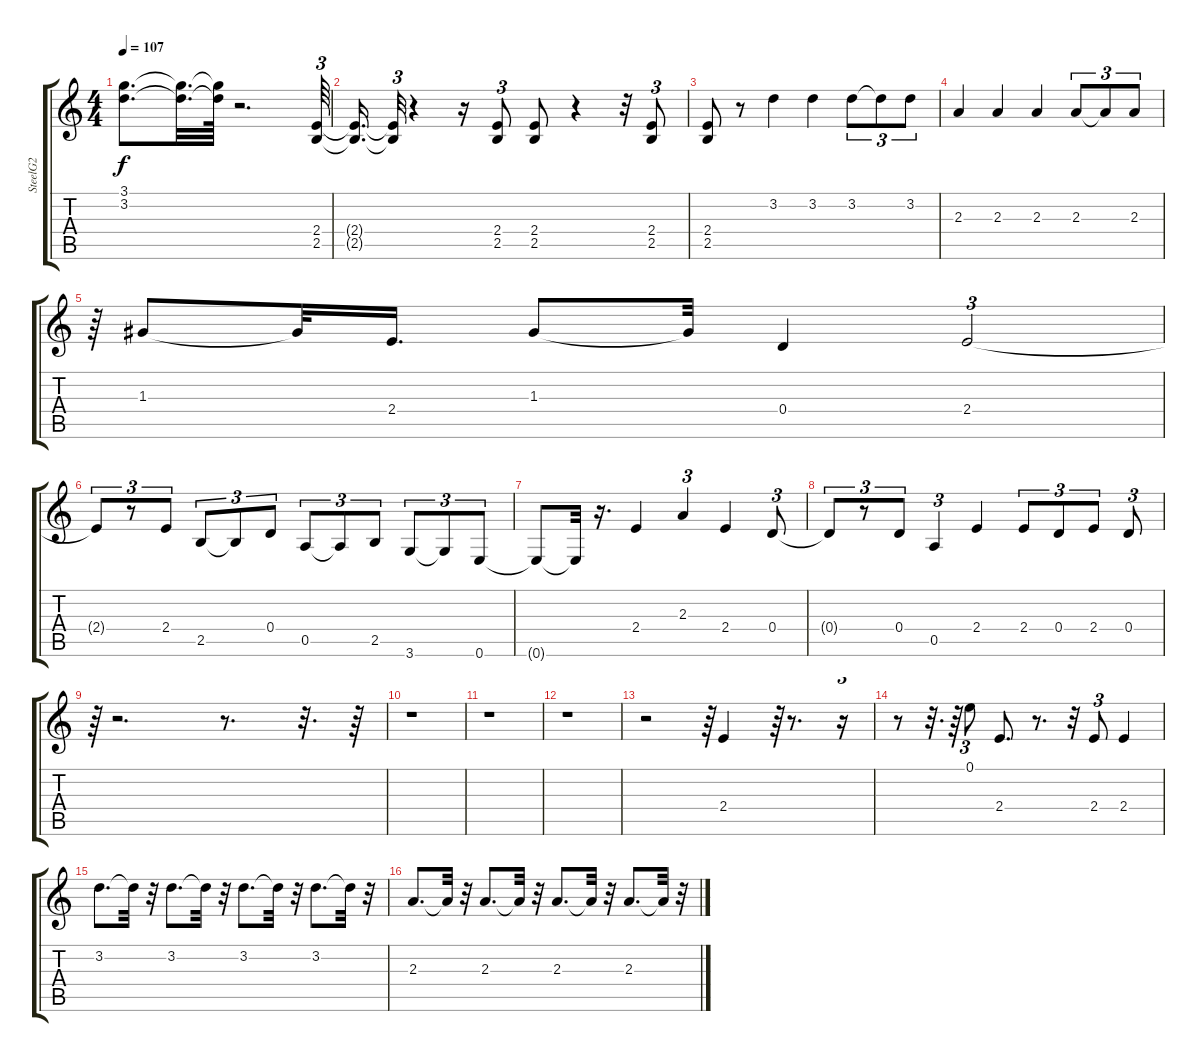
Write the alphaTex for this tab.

\track ("SteelG2" "SteelG2") {instrument acousticguitarsteel}
\staff {score tabs}
\tuning (E4 B3 G3 D3 A2 E2) {hide}
\ts (4 4)
\tempo 107
\clef g2
\ks c
(3.1{t} 3.2{t}).8{d dy f} (3.1{t} 3.2{t}).32{d} (3.1{t} 3.2{t}).64 r.2{d} (2.4 2.5).64{tu (3 2)} |
(2.4{t} 2.5{t}).16{d} (2.4{t} 2.5{t}).32{tu (3 2)} r.4 r.16 (2.4 2.5).8{tu (3 2)} (2.4 2.5).8 r.4 r.32 (2.4 2.5).8{tu (3 2)} |
(2.4 2.5).8 r.8 3.2.4 3.2.4 3.2.8{tu (3 2)} 3.2{t}.8{tu (3 2)} 3.2.8{tu (3 2)} |
2.3.4 2.3.4 2.3.4 2.3.8{tu (3 2)} 2.3{t}.8{tu (3 2)} 2.3.8{tu (3 2)} |
r.64{tu (3 2)} 1.3.8 1.3{t}.32 2.4.16{d} 1.3.8 1.3{t}.32 0.4.4 2.4.2{tu (3 2)} |
2.4{t}.8{tu (3 2)} r.8{tu (3 2)} 2.4.8{tu (3 2)} 2.5.8{tu (3 2)} 2.5{t}.8{tu (3 2)} 0.4.8{tu (3 2)} 0.5.8{tu (3 2)} 0.5{t}.8{tu (3 2)} 2.5.8{tu (3 2)} 3.6.8{tu (3 2)} 3.6{t}.8{tu (3 2)} 0.6.8{tu (3 2)} |
0.6{t}.8 0.6{t}.32 r.16{d} 2.4.4 2.3.4{tu (3 2)} 2.4.4 0.4.8{tu (3 2)} |
0.4{t}.8{tu (3 2)} r.8{tu (3 2)} 0.4.8{tu (3 2)} 0.5.4{tu (3 2)} 2.4.4 2.4.8{tu (3 2)} 0.4.8{tu (3 2)} 2.4.8{tu (3 2)} 0.4.8{tu (3 2)} |
r.64{tu (3 2)} r.2{d} r.8{d} r.32{d} r.64 |
r.1 |
r.1 |
r.1 |
r.2 r.64{tu (3 2)} 2.4.4 r.64{tu (3 2)} r.8{d} r.16{tu (3 2)} |
r.8 r.32{d} r.64 0.1.8{tu (3 2)} 2.4.8{d} r.8{d} r.32 2.4.8{tu (3 2)} 2.4.4 |
3.2.8{d} 3.2{t}.32 r.32 3.2.8{d} 3.2{t}.32 r.32 3.2.8{d} 3.2{t}.32 r.32 3.2.8{d} 3.2{t}.32 r.32 |
2.3.8{d} 2.3{t}.32 r.32 2.3.8{d} 2.3{t}.32 r.32 2.3.8{d} 2.3{t}.32 r.32 2.3.8{d} 2.3{t}.32 r.32
